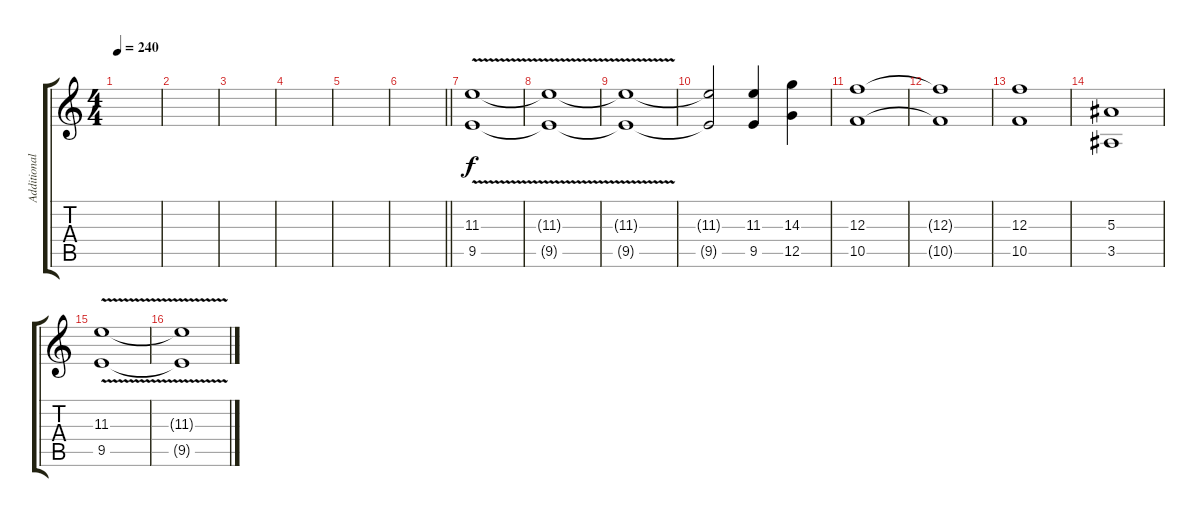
\track ("Additional guitar #1" "Additional") {instrument distortionguitar}
\staff {score tabs}
\tuning (D4 A3 F3 C3 G2 C2) {hide}
\ts (4 4)
\tempo 240
\clef g2
\ks c
|
|
|
|
|
\barLineRight lightlight
|
(11.3 9.5{v}).1 |
(11.3{t} 9.5{v t}).1 |
(11.3{t} 9.5{t}).1 |
(11.3{t} 9.5{t}).2 (11.3 9.5).4 (14.3 12.5).4 |
(12.3 10.5).1 |
(12.3{t} 10.5{t}).1 |
(12.3 10.5).1 |
(5.3 3.5).1 |
(11.3 9.5{v}).1 |
(11.3{t} 9.5{t}).1
